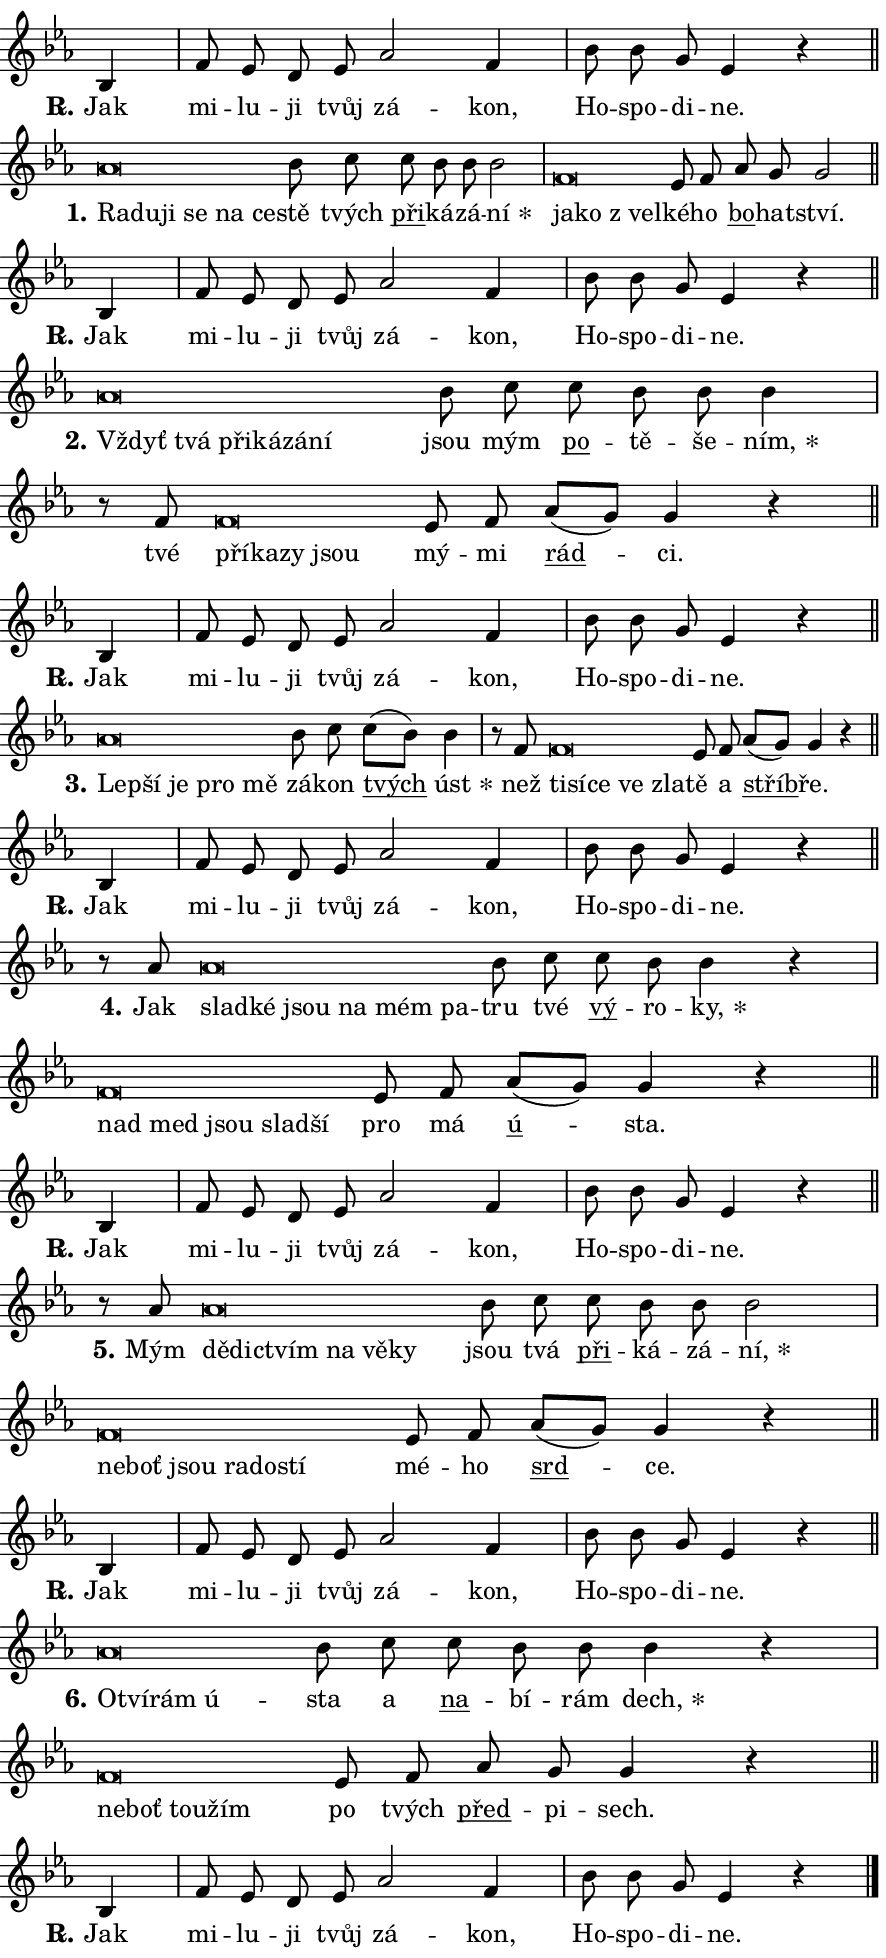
\version "2.24.0"
\header { tagline = "" }
\paper {
  indent = 0\cm
  top-margin = 0\cm
  right-margin = 0.13\cm % to fit lyric hyphens
  bottom-margin = 0\cm
  left-margin = 0\cm
  paper-width = 15\cm
  page-breaking = #ly:one-page-breaking
  system-system-spacing.basic-distance = #11
  score-system-spacing.basic-distance = #11
  ragged-last = ##f
}


%% Author: Thomas Morley
%% https://lists.gnu.org/archive/html/lilypond-user/2020-05/msg00002.html
#(define (line-position grob)
"Returns position of @var[grob} in current system:
   @code{'start}, if at first time-step
   @code{'end}, if at last time-step
   @code{'middle} otherwise
"
  (let* ((col (ly:item-get-column grob))
         (ln (ly:grob-object col 'left-neighbor))
         (rn (ly:grob-object col 'right-neighbor))
         (col-to-check-left (if (ly:grob? ln) ln col))
         (col-to-check-right (if (ly:grob? rn) rn col))
         (break-dir-left
           (and
             (ly:grob-property col-to-check-left 'non-musical #f)
             (ly:item-break-dir col-to-check-left)))
         (break-dir-right
           (and
             (ly:grob-property col-to-check-right 'non-musical #f)
             (ly:item-break-dir col-to-check-right))))
        (cond ((eqv? 1 break-dir-left) 'start)
              ((eqv? -1 break-dir-right) 'end)
              (else 'middle))))

#(define (tranparent-at-line-position vctor)
  (lambda (grob)
  "Relying on @code{line-position} select the relevant enry from @var{vctor}.
Used to determine transparency,"
    (case (line-position grob)
      ((end) (not (vector-ref vctor 0)))
      ((middle) (not (vector-ref vctor 1)))
      ((start) (not (vector-ref vctor 2))))))

noteHeadBreakVisibility =
#(define-music-function (break-visibility)(vector?)
"Makes @code{NoteHead}s transparent relying on @var{break-visibility}"
#{
  \override NoteHead.transparent =
    #(tranparent-at-line-position break-visibility)
#})

#(define delete-ledgers-for-transparent-note-heads
  (lambda (grob)
    "Reads whether a @code{NoteHead} is transparent.
If so this @code{NoteHead} is removed from @code{'note-heads} from
@var{grob}, which is supposed to be @code{LedgerLineSpanner}.
As a result ledgers are not printed for this @code{NoteHead}"
    (let* ((nhds-array (ly:grob-object grob 'note-heads))
           (nhds-list
             (if (ly:grob-array? nhds-array)
                 (ly:grob-array->list nhds-array)
                 '()))
           ;; Relies on the transparent-property being done before
           ;; Staff.LedgerLineSpanner.after-line-breaking is executed.
           ;; This is fragile ...
           (to-keep
             (remove
               (lambda (nhd)
                 (ly:grob-property nhd 'transparent #f))
               nhds-list)))
      ;; TODO find a better method to iterate over grob-arrays, similiar
      ;; to filter/remove etc for lists
      ;; For now rebuilt from scratch
      (set! (ly:grob-object grob 'note-heads)  '())
      (for-each
        (lambda (nhd)
          (ly:pointer-group-interface::add-grob grob 'note-heads nhd))
        to-keep))))

squashNotes = {
  \override NoteHead.X-extent = #'(-0.2 . 0.2)
  \override NoteHead.Y-extent = #'(-0.75 . 0)
  \override NoteHead.stencil =
    #(lambda (grob)
       (let ((pos (ly:grob-property grob 'staff-position)))
         (begin
           (if (< pos -7) (display "ERROR: Lower brevis then expected\n") (display ""))
           (if (<= pos -6) ly:text-interface::print ly:note-head::print))))
}
unSquashNotes = {
  \revert NoteHead.X-extent
  \revert NoteHead.Y-extent
  \revert NoteHead.stencil
}

hideNotes = \noteHeadBreakVisibility #begin-of-line-visible
unHideNotes = \noteHeadBreakVisibility #all-visible

% work-around for resetting accidentals
% https://lilypond.org/doc/v2.23/Documentation/notation/displaying-rhythms#unmetered-music
cadenzaMeasure = {
  \cadenzaOff
  \partial 1024 s1024
  \cadenzaOn
}

#(define-markup-command (accent layout props text) (markup?)
  "Underline accented syllable"
  (interpret-markup layout props
    #{\markup \override #'(offset . 4.3) \underline { #text }#}))

responsum = \markup \concat {
  "R" \hspace #-1.05 \path #0.1 #'((moveto 0 0.07) (lineto 0.9 0.8)) \hspace #0.05 "."
}

spaceSize = #0.6828661417322834 % exact space size for TeX Gyre Schola

\layout {
  \context {
    \Staff
    \remove "Time_signature_engraver"
    \override LedgerLineSpanner.after-line-breaking = #delete-ledgers-for-transparent-note-heads
  }
  \context {
    \Lyrics {
      \override LyricSpace.minimum-distance = \spaceSize
      \override LyricText.font-name = #"TeX Gyre Schola"
      \override LyricText.font-size = 1
      \override StanzaNumber.font-name = #"TeX Gyre Schola Bold"
      \override StanzaNumber.font-size = 1
    }
  }
  \context {
    \Score 
    \override NoteHead.text =
      #(lambda (grob) 
        (let ((pos (ly:grob-property grob 'staff-position)))
          #{\markup {
            \combine
              \halign #-0.55 \raise #(if (= pos -6) 0 0.5) \override #'(thickness . 2) \draw-line #'(3.2 . 0)
              \musicglyph "noteheads.sM1"
          }#}))
  }
}

% magnetic-lyrics.ily
%
%   written by
%     Jean Abou Samra <jean@abou-samra.fr>
%     Werner Lemberg <wl@gnu.org>
%
%   adapted by
%     Jiri Hon <jiri.hon@gmail.com>
%
% Version 2022-Apr-15

% https://www.mail-archive.com/lilypond-user@gnu.org/msg149350.html

#(define (Left_hyphen_pointer_engraver context)
   "Collect syllable-hyphen-syllable occurrences in lyrics and store
them in properties.  This engraver only looks to the left.  For
example, if the lyrics input is @code{foo -- bar}, it does the
following.

@itemize @bullet
@item
Set the @code{text} property of the @code{LyricHyphen} grob between
@q{foo} and @q{bar} to @code{foo}.

@item
Set the @code{left-hyphen} property of the @code{LyricText} grob with
text @q{foo} to the @code{LyricHyphen} grob between @q{foo} and
@q{bar}.
@end itemize

Use this auxiliary engraver in combination with the
@code{lyric-@/text::@/apply-@/magnetic-@/offset!} hook."
   (let ((hyphen #f)
         (text #f))
     (make-engraver
      (acknowledgers
       ((lyric-syllable-interface engraver grob source-engraver)
        (set! text grob)))
      (end-acknowledgers
       ((lyric-hyphen-interface engraver grob source-engraver)
        ;(when (not (grob::has-interface grob 'lyric-space-interface))
          (set! hyphen grob)));)
      ((stop-translation-timestep engraver)
       (when (and text hyphen)
         (ly:grob-set-object! text 'left-hyphen hyphen))
       (set! text #f)
       (set! hyphen #f)))))

#(define (lyric-text::apply-magnetic-offset! grob)
   "If the space between two syllables is less than the value in
property @code{LyricText@/.details@/.squash-threshold}, move the right
syllable to the left so that it gets concatenated with the left
syllable.

Use this function as a hook for
@code{LyricText@/.after-@/line-@/breaking} if the
@code{Left_@/hyphen_@/pointer_@/engraver} is active."
   (let ((hyphen (ly:grob-object grob 'left-hyphen #f)))
     (when hyphen
       (let ((left-text (ly:spanner-bound hyphen LEFT)))
         (when (grob::has-interface left-text 'lyric-syllable-interface)
           (let* ((common (ly:grob-common-refpoint grob left-text X))
                  (this-x-ext (ly:grob-extent grob common X))
                  (left-x-ext
                   (begin
                     ;; Trigger magnetism for left-text.
                     (ly:grob-property left-text 'after-line-breaking)
                     (ly:grob-extent left-text common X)))
                  ;; `delta` is the gap width between two syllables.
                  (delta (- (interval-start this-x-ext)
                            (interval-end left-x-ext)))
                  (details (ly:grob-property grob 'details))
                  (threshold (assoc-get 'squash-threshold details 0.2)))
             (when (< delta threshold)
               (let* (;; We have to manipulate the input text so that
                      ;; ligatures crossing syllable boundaries are not
                      ;; disabled.  For languages based on the Latin
                      ;; script this is essentially a beautification.
                      ;; However, for non-Western scripts it can be a
                      ;; necessity.
                      (lt (ly:grob-property left-text 'text))
                      (rt (ly:grob-property grob 'text))
                      (is-space (grob::has-interface hyphen 'lyric-space-interface))
                      (space (if is-space " " ""))
                      (extra-delta (if is-space spaceSize 0))
                      ;; Append new syllable.
                      (ltrt-space (if (and (string? lt) (string? rt))
                                (string-append lt space rt)
                                (make-concat-markup (list lt space rt))))
                      ;; Right-align `ltrt` to the right side.
                      (ltrt-space-markup (grob-interpret-markup
                               grob
                               (make-translate-markup
                                (cons (interval-length this-x-ext) 0)
                                (make-right-align-markup ltrt-space)))))
                 (begin
                   ;; Don't print `left-text`.
                   (ly:grob-set-property! left-text 'stencil #f)
                   ;; Set text and stencil (which holds all collected
                   ;; syllables so far) and shift it to the left.
                   (ly:grob-set-property! grob 'text ltrt-space)
                   (ly:grob-set-property! grob 'stencil ltrt-space-markup)
                   (ly:grob-translate-axis! grob (- (- delta extra-delta)) X))))))))))


#(define (lyric-hyphen::displace-bounds-first grob)
   ;; Make very sure this callback isn't triggered too early.
   (let ((left (ly:spanner-bound grob LEFT))
         (right (ly:spanner-bound grob RIGHT)))
     (ly:grob-property left 'after-line-breaking)
     (ly:grob-property right 'after-line-breaking)
     (ly:lyric-hyphen::print grob)))

squashThreshold = #0.4

\layout {
  \context {
    \Lyrics
    \consists #Left_hyphen_pointer_engraver
    \override LyricText.after-line-breaking =
      #lyric-text::apply-magnetic-offset!
    \override LyricHyphen.stencil = #lyric-hyphen::displace-bounds-first
    \override LyricText.details.squash-threshold = \squashThreshold
    \override LyricHyphen.minimum-distance = 0
    \override LyricHyphen.minimum-length = \squashThreshold
  }
}

squashText = \override LyricText.details.squash-threshold = 9999
unSquashText = \override LyricText.details.squash-threshold = \squashThreshold

leftText = \override LyricText.self-alignment-X = #LEFT
unLeftText = \revert LyricText.self-alignment-X

starOffset = #(lambda (grob) 
                (let ((x_offset (ly:self-alignment-interface::aligned-on-x-parent grob)))
                  (if (= x_offset 0) 0 (+ x_offset 1.2))))

star = #(define-music-function (syllable)(string?)
"Append star separator at the end of a syllable"
#{
  \once \override LyricText.X-offset = #starOffset
  \lyricmode { \markup {
    #syllable
    \override #'((font-name . "TeX Gyre Schola Bold")) \hspace #0.2 \lower #0.65 \larger "*"
  } }
#})

starAccent = #(define-music-function (syllable)(string?)
"Append star separator at the end of a syllable and make accent"
#{
  \once \override LyricText.X-offset = #starOffset
  \lyricmode { \markup {
    \accent #syllable
    \override #'((font-name . "TeX Gyre Schola Bold")) \hspace #0.2 \lower #0.65 \larger "*"
  } }
#})

breath = #(define-music-function (syllable)(string?)
"Append breathing indicator at the end of a syllable"
#{
  \lyricmode { \markup { #syllable "+" } }
#})

optionalBreath = #(define-music-function (syllable)(string?)
"Append optional breathing indicator at the end of a syllable"
#{
  \lyricmode { \markup { #syllable "(+)" } }
#})


\score {
    <<
        \new Voice = "melody" { \cadenzaOn \key es \major \relative { bes4 \cadenzaMeasure \bar "|" f'8 es d es as2 f4 \cadenzaMeasure \bar "|" bes8 bes g es4 r \cadenzaMeasure \bar "||" \break } }
        \new Lyrics \lyricsto "melody" { \lyricmode { \set stanza = \responsum
Jak mi -- lu -- ji tvůj zá -- kon, Ho -- spo -- di -- ne. } }
    >>
    \layout {}
}

\score {
    <<
        \new Voice = "melody" { \cadenzaOn \key es \major \relative { \squashNotes as'\breve*1/16 \hideNotes \breve*1/16 \bar "" \breve*1/16 \bar "" \breve*1/16 \bar "" \breve*1/16 \breve*1/16 \bar "" \unHideNotes \unSquashNotes bes8 c \bar "" c bes bes bes2 \cadenzaMeasure \bar "|" \squashNotes f\breve*1/16 \hideNotes \breve*1/16 \breve*1/16 \bar "" \unHideNotes \unSquashNotes es8 f \bar "" as g g2 \cadenzaMeasure \bar "||" \break } }
        \new Lyrics \lyricsto "melody" { \lyricmode { \set stanza = "1."
\leftText Ra -- \squashText du -- ji se na ce -- \unLeftText \unSquashText stě tvých \markup \accent při -- ká -- zá -- \star ní \leftText ja -- \squashText ko "z vel" -- \unLeftText \unSquashText ké -- ho \markup \accent bo -- hat -- ství. } }
    >>
    \layout {}
}

\score {
    <<
        \new Voice = "melody" { \cadenzaOn \key es \major \relative { bes4 \cadenzaMeasure \bar "|" f'8 es d es as2 f4 \cadenzaMeasure \bar "|" bes8 bes g es4 r \cadenzaMeasure \bar "||" \break } }
        \new Lyrics \lyricsto "melody" { \lyricmode { \set stanza = \responsum
Jak mi -- lu -- ji tvůj zá -- kon, Ho -- spo -- di -- ne. } }
    >>
    \layout {}
}

\score {
    <<
        \new Voice = "melody" { \cadenzaOn \key es \major \relative { \squashNotes as'\breve*1/16 \hideNotes \breve*1/16 \bar "" \breve*1/16 \bar "" \breve*1/16 \bar "" \breve*1/16 \breve*1/16 \bar "" \unHideNotes \unSquashNotes bes8 c \bar "" c bes bes bes4 \cadenzaMeasure \bar "|" r8 f8 \squashNotes f\breve*1/16 \hideNotes \breve*1/16 \bar "" \breve*1/16 \breve*1/16 \bar "" \unHideNotes \unSquashNotes es8 f \bar "" as[( g)] g4 r \cadenzaMeasure \bar "||" \break } }
        \new Lyrics \lyricsto "melody" { \lyricmode { \set stanza = "2."
\leftText Vždyť \squashText tvá při -- ká -- zá -- ní \unLeftText \unSquashText jsou mým \markup \accent po -- tě -- še -- \star ním, tvé \leftText pří -- \squashText ka -- zy jsou \unLeftText \unSquashText mý -- mi \markup \accent rád -- ci. } }
    >>
    \layout {}
}

\score {
    <<
        \new Voice = "melody" { \cadenzaOn \key es \major \relative { bes4 \cadenzaMeasure \bar "|" f'8 es d es as2 f4 \cadenzaMeasure \bar "|" bes8 bes g es4 r \cadenzaMeasure \bar "||" \break } }
        \new Lyrics \lyricsto "melody" { \lyricmode { \set stanza = \responsum
Jak mi -- lu -- ji tvůj zá -- kon, Ho -- spo -- di -- ne. } }
    >>
    \layout {}
}

\score {
    <<
        \new Voice = "melody" { \cadenzaOn \key es \major \relative { \squashNotes as'\breve*1/16 \hideNotes \breve*1/16 \bar "" \breve*1/16 \bar "" \breve*1/16 \breve*1/16 \bar "" \unHideNotes \unSquashNotes bes8 c \bar "" c[( bes)] bes4 \cadenzaMeasure \bar "|" r8 f8 \squashNotes f\breve*1/16 \hideNotes \breve*1/16 \bar "" \breve*1/16 \bar "" \breve*1/16 \breve*1/16 \bar "" \unHideNotes \unSquashNotes es8 f \bar "" as[( g)] g4 r \cadenzaMeasure \bar "||" \break } }
        \new Lyrics \lyricsto "melody" { \lyricmode { \set stanza = "3."
\leftText Lep -- \squashText ší je pro mě \unLeftText \unSquashText zá -- kon \markup \accent tvých \star úst než \leftText ti -- \squashText sí -- ce ve zla -- \unLeftText \unSquashText tě a \markup \accent stříb -- ře. } }
    >>
    \layout {}
}

\score {
    <<
        \new Voice = "melody" { \cadenzaOn \key es \major \relative { bes4 \cadenzaMeasure \bar "|" f'8 es d es as2 f4 \cadenzaMeasure \bar "|" bes8 bes g es4 r \cadenzaMeasure \bar "||" \break } }
        \new Lyrics \lyricsto "melody" { \lyricmode { \set stanza = \responsum
Jak mi -- lu -- ji tvůj zá -- kon, Ho -- spo -- di -- ne. } }
    >>
    \layout {}
}

\score {
    <<
        \new Voice = "melody" { \cadenzaOn \key es \major \relative { r8 as'8 \squashNotes as\breve*1/16 \hideNotes \breve*1/16 \bar "" \breve*1/16 \bar "" \breve*1/16 \bar "" \breve*1/16 \breve*1/16 \bar "" \unHideNotes \unSquashNotes bes8 c \bar "" c bes bes4 r \cadenzaMeasure \bar "|" \squashNotes f\breve*1/16 \hideNotes \breve*1/16 \bar "" \breve*1/16 \bar "" \breve*1/16 \breve*1/16 \bar "" \unHideNotes \unSquashNotes es8 f \bar "" as[( g)] g4 r \cadenzaMeasure \bar "||" \break } }
        \new Lyrics \lyricsto "melody" { \lyricmode { \set stanza = "4."
Jak \leftText slad -- \squashText ké jsou na mém pa -- \unLeftText \unSquashText tru tvé \markup \accent vý -- ro -- \star ky, \leftText nad \squashText med jsou slad -- ší \unLeftText \unSquashText pro má \markup \accent ú -- sta. } }
    >>
    \layout {}
}

\score {
    <<
        \new Voice = "melody" { \cadenzaOn \key es \major \relative { bes4 \cadenzaMeasure \bar "|" f'8 es d es as2 f4 \cadenzaMeasure \bar "|" bes8 bes g es4 r \cadenzaMeasure \bar "||" \break } }
        \new Lyrics \lyricsto "melody" { \lyricmode { \set stanza = \responsum
Jak mi -- lu -- ji tvůj zá -- kon, Ho -- spo -- di -- ne. } }
    >>
    \layout {}
}

\score {
    <<
        \new Voice = "melody" { \cadenzaOn \key es \major \relative { r8 as'8 \squashNotes as\breve*1/16 \hideNotes \breve*1/16 \bar "" \breve*1/16 \bar "" \breve*1/16 \bar "" \breve*1/16 \breve*1/16 \bar "" \unHideNotes \unSquashNotes bes8 c \bar "" c bes bes bes2 \cadenzaMeasure \bar "|" \squashNotes f\breve*1/16 \hideNotes \breve*1/16 \bar "" \breve*1/16 \bar "" \breve*1/16 \bar "" \breve*1/16 \breve*1/16 \bar "" \unHideNotes \unSquashNotes es8 f \bar "" as[( g)] g4 r \cadenzaMeasure \bar "||" \break } }
        \new Lyrics \lyricsto "melody" { \lyricmode { \set stanza = "5."
Mým \leftText dě -- \squashText dic -- tvím na vě -- ky \unLeftText \unSquashText jsou tvá \markup \accent při -- ká -- zá -- \star ní, \leftText ne -- \squashText boť jsou ra -- do -- stí \unLeftText \unSquashText mé -- ho \markup \accent srd -- ce. } }
    >>
    \layout {}
}

\score {
    <<
        \new Voice = "melody" { \cadenzaOn \key es \major \relative { bes4 \cadenzaMeasure \bar "|" f'8 es d es as2 f4 \cadenzaMeasure \bar "|" bes8 bes g es4 r \cadenzaMeasure \bar "||" \break } }
        \new Lyrics \lyricsto "melody" { \lyricmode { \set stanza = \responsum
Jak mi -- lu -- ji tvůj zá -- kon, Ho -- spo -- di -- ne. } }
    >>
    \layout {}
}

\score {
    <<
        \new Voice = "melody" { \cadenzaOn \key es \major \relative { \squashNotes as'\breve*1/16 \hideNotes \breve*1/16 \bar "" \breve*1/16 \breve*1/16 \bar "" \unHideNotes \unSquashNotes bes8 c \bar "" c bes bes bes4 r \cadenzaMeasure \bar "|" \squashNotes f\breve*1/16 \hideNotes \breve*1/16 \bar "" \breve*1/16 \breve*1/16 \bar "" \unHideNotes \unSquashNotes es8 f \bar "" as g g4 r \cadenzaMeasure \bar "||" \break } }
        \new Lyrics \lyricsto "melody" { \lyricmode { \set stanza = "6."
\leftText O -- \squashText tví -- rám ú -- \unLeftText \unSquashText sta a \markup \accent na -- bí -- rám \star dech, \leftText ne -- \squashText boť tou -- žím \unLeftText \unSquashText po tvých \markup \accent před -- pi -- sech. } }
    >>
    \layout {}
}

\score {
    <<
        \new Voice = "melody" { \cadenzaOn \key es \major \relative { bes4 \cadenzaMeasure \bar "|" f'8 es d es as2 f4 \cadenzaMeasure \bar "|" bes8 bes g es4 r \cadenzaMeasure \bar "||" \break } \bar "|." }
        \new Lyrics \lyricsto "melody" { \lyricmode { \set stanza = \responsum
Jak mi -- lu -- ji tvůj zá -- kon, Ho -- spo -- di -- ne. } }
    >>
    \layout {}
}
